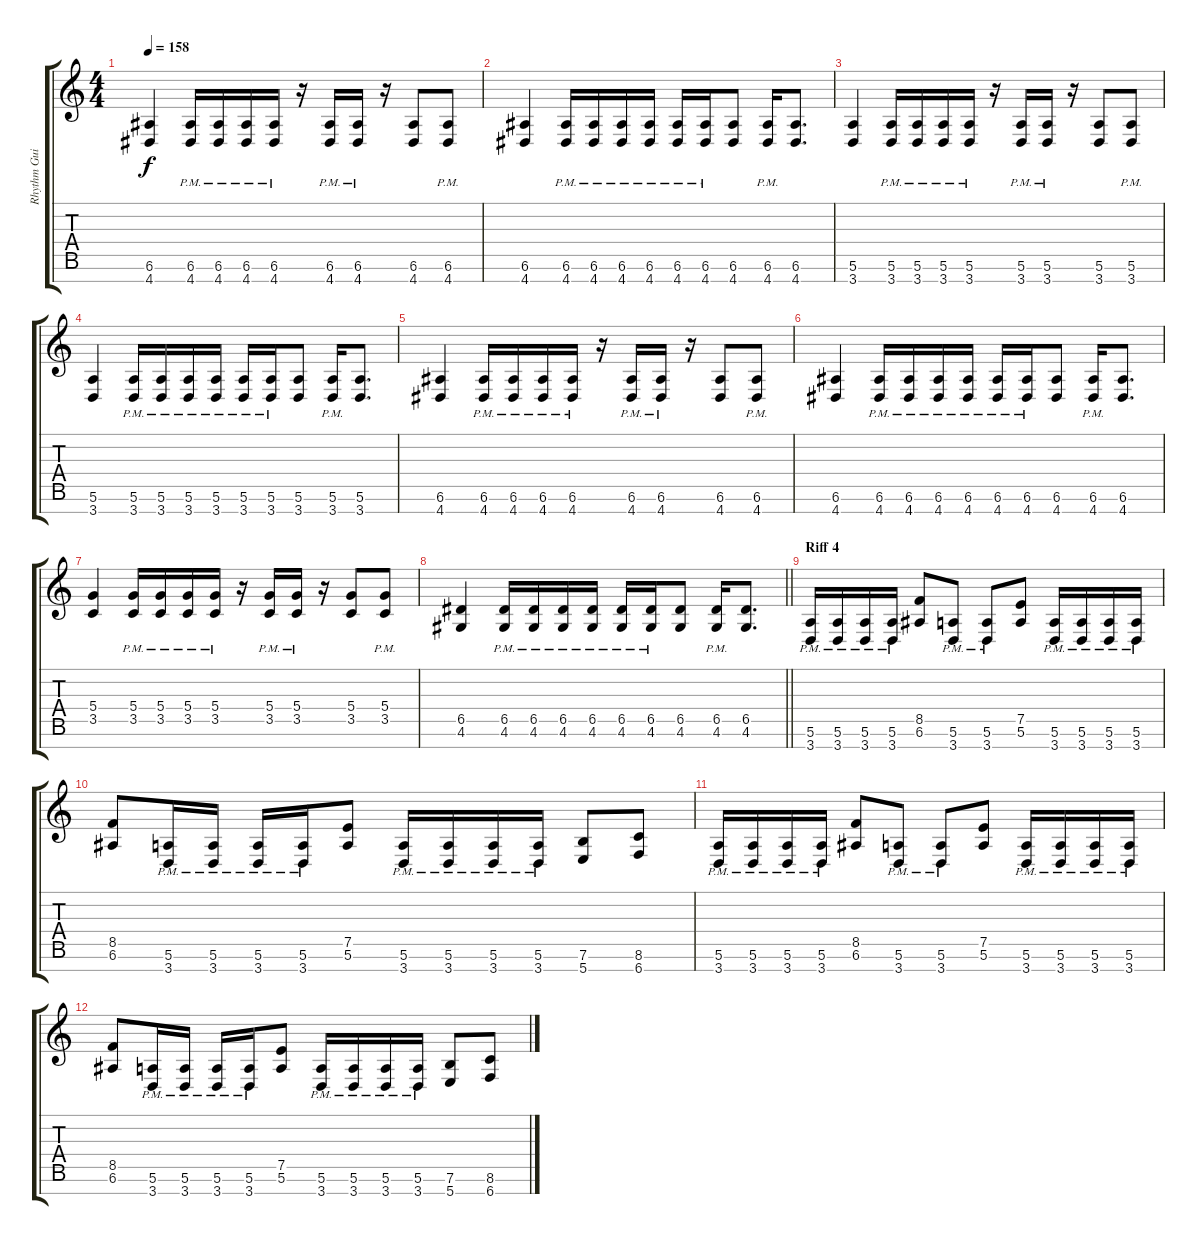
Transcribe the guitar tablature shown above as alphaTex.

\track ("Rhythm Guitar 1" "Rhythm Gui") {instrument distortionguitar}
\staff {score tabs}
\tuning (E4 B3 G3 D3 A2 E2 B1) {hide}
\ts (4 4)
\tempo 158
\clef g2
\ks c
(6.6 4.7).4{dy f} (6.6{pm} 4.7{pm}).16 (6.6{pm} 4.7{pm}).16 (6.6{pm} 4.7{pm}).16 (6.6{pm} 4.7{pm}).16 r.16 (6.6{pm} 4.7{pm}).16 (6.6{pm} 4.7{pm}).16 r.16 (6.6 4.7).8 (6.6{pm} 4.7{pm}).8 |
(6.6 4.7).4 (6.6{pm} 4.7{pm}).16 (6.6{pm} 4.7{pm}).16 (6.6{pm} 4.7{pm}).16 (6.6{pm} 4.7{pm}).16 (6.6{pm} 4.7{pm}).16 (6.6{pm} 4.7{pm}).16 (6.6 4.7).8 (6.6{pm} 4.7{pm}).16 (6.6 4.7).8{d} |
(5.6 3.7).4 (5.6 3.7{pm}).16 (5.6 3.7{pm}).16 (5.6 3.7{pm}).16 (5.6 3.7{pm}).16 r.16 (5.6 3.7{pm}).16 (5.6 3.7{pm}).16 r.16 (5.6 3.7).8 (5.6 3.7{pm}).8 |
(5.6 3.7).4 (5.6 3.7{pm}).16 (5.6 3.7{pm}).16 (5.6 3.7{pm}).16 (5.6 3.7{pm}).16 (5.6 3.7{pm}).16 (5.6 3.7{pm}).16 (5.6 3.7).8 (5.6 3.7{pm}).16 (5.6 3.7).8{d} |
(6.6 4.7).4 (6.6{pm} 4.7{pm}).16 (6.6{pm} 4.7{pm}).16 (6.6{pm} 4.7{pm}).16 (6.6{pm} 4.7{pm}).16 r.16 (6.6{pm} 4.7{pm}).16 (6.6{pm} 4.7{pm}).16 r.16 (6.6 4.7).8 (6.6{pm} 4.7{pm}).8 |
(6.6 4.7).4 (6.6{pm} 4.7{pm}).16 (6.6{pm} 4.7{pm}).16 (6.6{pm} 4.7{pm}).16 (6.6{pm} 4.7{pm}).16 (6.6{pm} 4.7{pm}).16 (6.6{pm} 4.7{pm}).16 (6.6 4.7).8 (6.6{pm} 4.7{pm}).16 (6.6 4.7).8{d} |
(5.4 3.5).4 (5.4 3.5{pm}).16 (5.4 3.5{pm}).16 (5.4 3.5{pm}).16 (5.4 3.5{pm}).16 r.16 (5.4 3.5{pm}).16 (5.4 3.5{pm}).16 r.16 (5.4 3.5).8 (5.4 3.5{pm}).8 |
\barLineRight lightlight
(6.5 4.6).4 (6.5{pm} 4.6{pm}).16 (6.5{pm} 4.6{pm}).16 (6.5{pm} 4.6{pm}).16 (6.5{pm} 4.6{pm}).16 (6.5{pm} 4.6{pm}).16 (6.5{pm} 4.6{pm}).16 (6.5 4.6).8 (6.5{pm} 4.6{pm}).16 (6.5 4.6).8{d} |
\section ("" "Riff 4")
(5.6{pm} 3.7{pm}).16 (5.6{pm} 3.7{pm}).16 (5.6{pm} 3.7{pm}).16 (5.6{pm} 3.7{pm}).16 (8.5 6.6).8 (5.6{pm} 3.7{pm}).8 (5.6{pm} 3.7{pm}).8 (7.5 5.6).8 (5.6{pm} 3.7{pm}).16 (5.6{pm} 3.7{pm}).16 (5.6{pm} 3.7{pm}).16 (5.6{pm} 3.7{pm}).16 |
(8.5 6.6).8 (5.6{pm} 3.7{pm}).16 (5.6{pm} 3.7{pm}).16 (5.6{pm} 3.7{pm}).16 (5.6{pm} 3.7{pm}).16 (7.5 5.6).8 (5.6{pm} 3.7{pm}).16 (5.6{pm} 3.7{pm}).16 (5.6{pm} 3.7{pm}).16 (5.6{pm} 3.7{pm}).16 (7.6 5.7).8 (8.6 6.7).8 |
(5.6{pm} 3.7{pm}).16 (5.6{pm} 3.7{pm}).16 (5.6{pm} 3.7{pm}).16 (5.6{pm} 3.7{pm}).16 (8.5 6.6).8 (5.6{pm} 3.7{pm}).8 (5.6{pm} 3.7{pm}).8 (7.5 5.6).8 (5.6{pm} 3.7{pm}).16 (5.6{pm} 3.7{pm}).16 (5.6{pm} 3.7{pm}).16 (5.6{pm} 3.7{pm}).16 |
(8.5 6.6).8 (5.6{pm} 3.7{pm}).16 (5.6{pm} 3.7{pm}).16 (5.6{pm} 3.7{pm}).16 (5.6{pm} 3.7{pm}).16 (7.5 5.6).8 (5.6{pm} 3.7{pm}).16 (5.6{pm} 3.7{pm}).16 (5.6{pm} 3.7{pm}).16 (5.6{pm} 3.7{pm}).16 (7.6 5.7).8 (8.6 6.7).8
